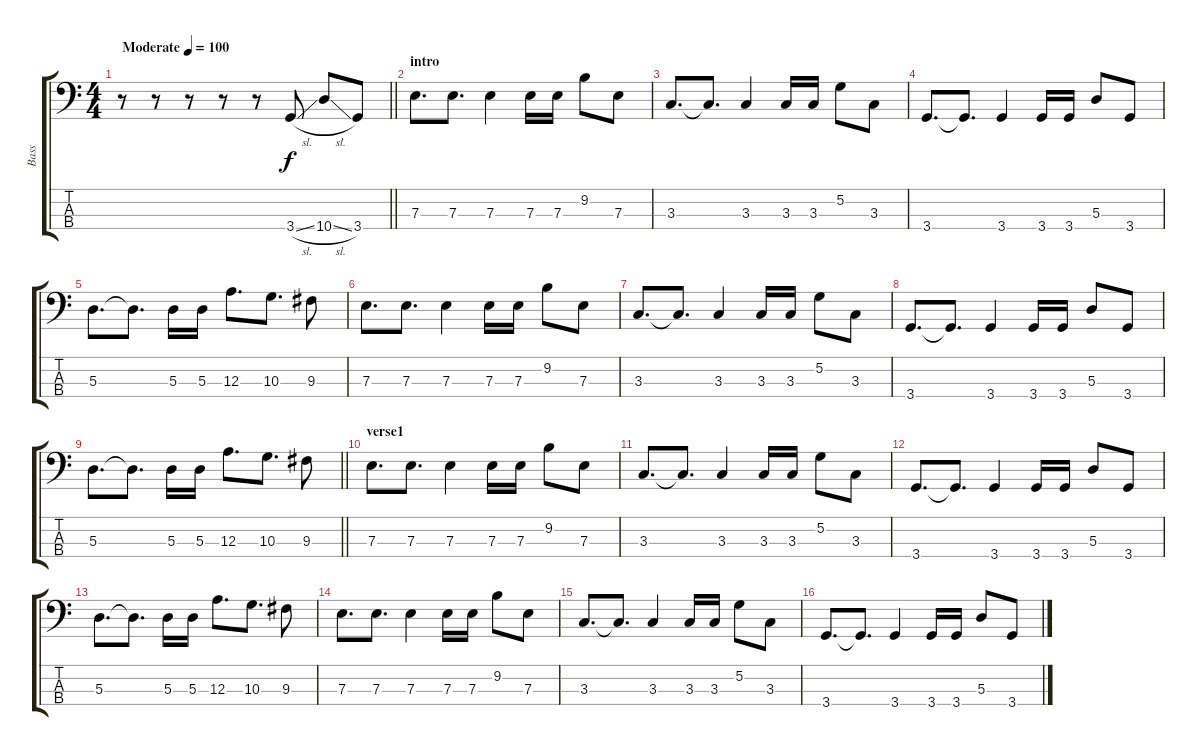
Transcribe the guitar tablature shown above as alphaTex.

\track ("Bass" "Bass") {instrument electricbassfinger}
\staff {score tabs}
\tuning (G2 D2 A1 E1) {hide}
\ts (4 4)
\tempo (100 "Moderate")
\clef f4
\barLineRight lightlight
\ks c
r.8{dy f instrument electricbassfinger} r.8 r.8 r.8 r.8 3.4{sl}.8 10.4{sl}.8 3.4.8 |
\section ("" "intro")
7.3.8{d} 7.3.8{d} 7.3.4 7.3.16 7.3.16 9.2.8 7.3.8 |
3.3.8{d} 3.3{t}.8{d} 3.3.4 3.3.16 3.3.16 5.2.8 3.3.8 |
3.4.8{d} 3.4{t}.8{d} 3.4.4 3.4.16 3.4.16 5.3.8 3.4.8 |
5.3.8{d} 5.3{t}.8{d} 5.3.16 5.3.16 12.3.8{d} 10.3.8{d} 9.3.8 |
7.3.8{d} 7.3.8{d} 7.3.4 7.3.16 7.3.16 9.2.8 7.3.8 |
3.3.8{d} 3.3{t}.8{d} 3.3.4 3.3.16 3.3.16 5.2.8 3.3.8 |
3.4.8{d} 3.4{t}.8{d} 3.4.4 3.4.16 3.4.16 5.3.8 3.4.8 |
\barLineRight lightlight
5.3.8{d} 5.3{t}.8{d} 5.3.16 5.3.16 12.3.8{d} 10.3.8{d} 9.3.8 |
\section ("" "verse1")
7.3.8{d} 7.3.8{d} 7.3.4 7.3.16 7.3.16 9.2.8 7.3.8 |
3.3.8{d} 3.3{t}.8{d} 3.3.4 3.3.16 3.3.16 5.2.8 3.3.8 |
3.4.8{d} 3.4{t}.8{d} 3.4.4 3.4.16 3.4.16 5.3.8 3.4.8 |
5.3.8{d} 5.3{t}.8{d} 5.3.16 5.3.16 12.3.8{d} 10.3.8{d} 9.3.8 |
7.3.8{d} 7.3.8{d} 7.3.4 7.3.16 7.3.16 9.2.8 7.3.8 |
3.3.8{d} 3.3{t}.8{d} 3.3.4 3.3.16 3.3.16 5.2.8 3.3.8 |
3.4.8{d} 3.4{t}.8{d} 3.4.4 3.4.16 3.4.16 5.3.8 3.4.8
